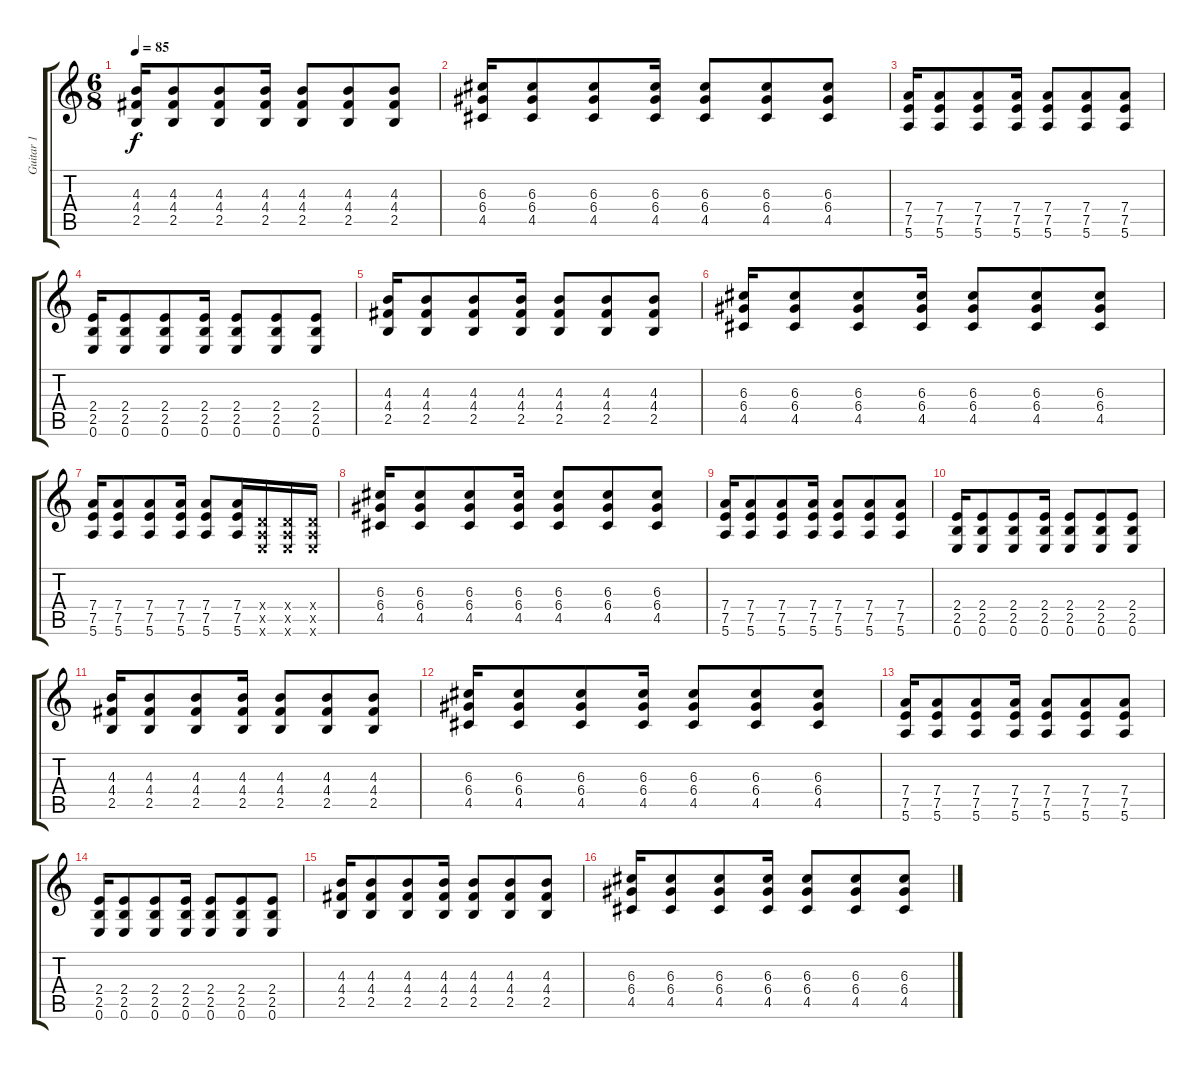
\track ("Guitar 1" "Guitar 1") {instrument acousticguitarsteel}
\staff {score tabs}
\tuning (E4 B3 G3 D3 A2 E2) {hide}
\ts (6 8)
\tempo 85
\clef g2
\ks c
(4.3 4.4 2.5).16{dy f} (4.3 4.4 2.5).8 (4.3 4.4 2.5).8 (4.3 4.4 2.5).16 (4.3 4.4 2.5).8 (4.3 4.4 2.5).8 (4.3 4.4 2.5).8 |
(6.3 6.4 4.5).16 (6.3 6.4 4.5).8 (6.3 6.4 4.5).8 (6.3 6.4 4.5).16 (6.3 6.4 4.5).8 (6.3 6.4 4.5).8 (6.3 6.4 4.5).8 |
(7.4 7.5 5.6).16 (7.4 7.5 5.6).8 (7.4 7.5 5.6).8 (7.4 7.5 5.6).16 (7.4 7.5 5.6).8 (7.4 7.5 5.6).8 (7.4 7.5 5.6).8 |
(2.4 2.5 0.6).16 (2.4 2.5 0.6).8 (2.4 2.5 0.6).8 (2.4 2.5 0.6).16 (2.4 2.5 0.6).8 (2.4 2.5 0.6).8 (2.4 2.5 0.6).8 |
(4.3 4.4 2.5).16 (4.3 4.4 2.5).8 (4.3 4.4 2.5).8 (4.3 4.4 2.5).16 (4.3 4.4 2.5).8 (4.3 4.4 2.5).8 (4.3 4.4 2.5).8 |
(6.3 6.4 4.5).16 (6.3 6.4 4.5).8 (6.3 6.4 4.5).8 (6.3 6.4 4.5).16 (6.3 6.4 4.5).8 (6.3 6.4 4.5).8 (6.3 6.4 4.5).8 |
(7.4 7.5 5.6).16 (7.4 7.5 5.6).8 (7.4 7.5 5.6).8 (7.4 7.5 5.6).16 (7.4 7.5 5.6).8 (7.4 7.5 5.6).16 (0.4{x} 0.5{x} 0.6{x}).16 (0.4{x} 0.5{x} 0.6{x}).16 (0.4{x} 0.5{x} 0.6{x}).16 |
(6.3 6.4 4.5).16{instrument overdrivenguitar} (6.3 6.4 4.5).8 (6.3 6.4 4.5).8 (6.3 6.4 4.5).16 (6.3 6.4 4.5).8 (6.3 6.4 4.5).8 (6.3 6.4 4.5).8 |
(7.4 7.5 5.6).16 (7.4 7.5 5.6).8 (7.4 7.5 5.6).8 (7.4 7.5 5.6).16 (7.4 7.5 5.6).8 (7.4 7.5 5.6).8 (7.4 7.5 5.6).8 |
(2.4 2.5 0.6).16 (2.4 2.5 0.6).8 (2.4 2.5 0.6).8 (2.4 2.5 0.6).16 (2.4 2.5 0.6).8 (2.4 2.5 0.6).8 (2.4 2.5 0.6).8 |
(4.3 4.4 2.5).16 (4.3 4.4 2.5).8 (4.3 4.4 2.5).8 (4.3 4.4 2.5).16 (4.3 4.4 2.5).8 (4.3 4.4 2.5).8 (4.3 4.4 2.5).8 |
(6.3 6.4 4.5).16 (6.3 6.4 4.5).8 (6.3 6.4 4.5).8 (6.3 6.4 4.5).16 (6.3 6.4 4.5).8 (6.3 6.4 4.5).8 (6.3 6.4 4.5).8 |
(7.4 7.5 5.6).16 (7.4 7.5 5.6).8 (7.4 7.5 5.6).8 (7.4 7.5 5.6).16 (7.4 7.5 5.6).8 (7.4 7.5 5.6).8 (7.4 7.5 5.6).8 |
(2.4 2.5 0.6).16 (2.4 2.5 0.6).8 (2.4 2.5 0.6).8 (2.4 2.5 0.6).16 (2.4 2.5 0.6).8 (2.4 2.5 0.6).8 (2.4 2.5 0.6).8 |
(4.3 4.4 2.5).16 (4.3 4.4 2.5).8 (4.3 4.4 2.5).8 (4.3 4.4 2.5).16 (4.3 4.4 2.5).8 (4.3 4.4 2.5).8 (4.3 4.4 2.5).8 |
(6.3 6.4 4.5).16 (6.3 6.4 4.5).8 (6.3 6.4 4.5).8 (6.3 6.4 4.5).16 (6.3 6.4 4.5).8 (6.3 6.4 4.5).8 (6.3 6.4 4.5).8
